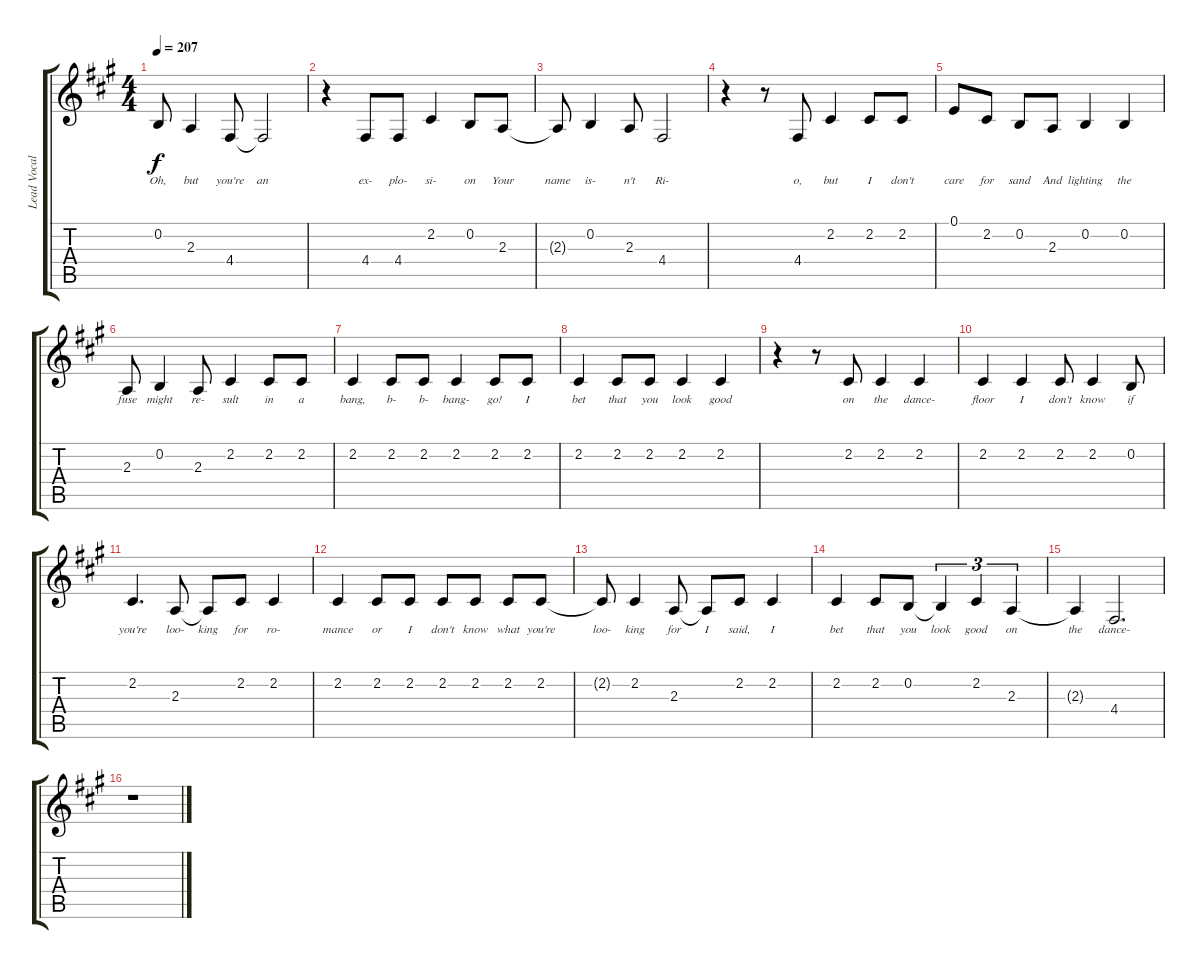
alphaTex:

\track ("Lead Vocals" "Lead Vocal") {instrument lead2sawtooth}
\staff {score tabs}
\tuning (E4 B3 G3 D3 A2 E2) {hide}
\ts (4 4)
\tempo 207
\clef g2
\ks a
0.2.8{lyrics (0 "Oh,") lyrics (1 "") lyrics (2 "") lyrics (3 "") lyrics (4 "") dy f} 2.3.4{lyrics (0 "but") lyrics (1 "") lyrics (2 "") lyrics (3 "") lyrics (4 "")} 4.4.8{lyrics (0 "you're") lyrics (1 "") lyrics (2 "") lyrics (3 "") lyrics (4 "")} 4.4{t}.2{lyrics (0 "an") lyrics (1 "") lyrics (2 "") lyrics (3 "") lyrics (4 "")} |
r.4 4.4.8{lyrics (0 "ex-") lyrics (1 "") lyrics (2 "") lyrics (3 "") lyrics (4 "")} 4.4.8{lyrics (0 "plo-") lyrics (1 "") lyrics (2 "") lyrics (3 "") lyrics (4 "")} 2.2.4{lyrics (0 "si-") lyrics (1 "") lyrics (2 "") lyrics (3 "") lyrics (4 "")} 0.2.8{lyrics (0 "on") lyrics (1 "") lyrics (2 "") lyrics (3 "") lyrics (4 "")} 2.3.8{lyrics (0 "Your") lyrics (1 "") lyrics (2 "") lyrics (3 "") lyrics (4 "")} |
2.3{t}.8{lyrics (0 "name") lyrics (1 "") lyrics (2 "") lyrics (3 "") lyrics (4 "")} 0.2.4{lyrics (0 "is-") lyrics (1 "") lyrics (2 "") lyrics (3 "") lyrics (4 "")} 2.3.8{lyrics (0 "n't") lyrics (1 "") lyrics (2 "") lyrics (3 "") lyrics (4 "")} 4.4.2{lyrics (0 "Ri-") lyrics (1 "") lyrics (2 "") lyrics (3 "") lyrics (4 "")} |
r.4 r.8 4.4.8{lyrics (0 "o,") lyrics (1 "") lyrics (2 "") lyrics (3 "") lyrics (4 "")} 2.2.4{lyrics (0 "but") lyrics (1 "") lyrics (2 "") lyrics (3 "") lyrics (4 "")} 2.2.8{lyrics (0 "I") lyrics (1 "") lyrics (2 "") lyrics (3 "") lyrics (4 "")} 2.2.8{lyrics (0 "don't") lyrics (1 "") lyrics (2 "") lyrics (3 "") lyrics (4 "")} |
0.1.8{lyrics (0 "care") lyrics (1 "") lyrics (2 "") lyrics (3 "") lyrics (4 "")} 2.2.8{lyrics (0 "for") lyrics (1 "") lyrics (2 "") lyrics (3 "") lyrics (4 "")} 0.2.8{lyrics (0 "sand") lyrics (1 "") lyrics (2 "") lyrics (3 "") lyrics (4 "")} 2.3.8{lyrics (0 "And") lyrics (1 "") lyrics (2 "") lyrics (3 "") lyrics (4 "")} 0.2.4{lyrics (0 "lighting") lyrics (1 "") lyrics (2 "") lyrics (3 "") lyrics (4 "")} 0.2.4{lyrics (0 "the") lyrics (1 "") lyrics (2 "") lyrics (3 "") lyrics (4 "")} |
2.3.8{lyrics (0 "fuse") lyrics (1 "") lyrics (2 "") lyrics (3 "") lyrics (4 "")} 0.2.4{lyrics (0 "might") lyrics (1 "") lyrics (2 "") lyrics (3 "") lyrics (4 "")} 2.3.8{lyrics (0 "re-") lyrics (1 "") lyrics (2 "") lyrics (3 "") lyrics (4 "")} 2.2.4{lyrics (0 "sult") lyrics (1 "") lyrics (2 "") lyrics (3 "") lyrics (4 "")} 2.2.8{lyrics (0 "in") lyrics (1 "") lyrics (2 "") lyrics (3 "") lyrics (4 "")} 2.2.8{lyrics (0 "a") lyrics (1 "") lyrics (2 "") lyrics (3 "") lyrics (4 "")} |
2.2.4{lyrics (0 "bang,") lyrics (1 "") lyrics (2 "") lyrics (3 "") lyrics (4 "")} 2.2.8{lyrics (0 "b-") lyrics (1 "") lyrics (2 "") lyrics (3 "") lyrics (4 "")} 2.2.8{lyrics (0 "b-") lyrics (1 "") lyrics (2 "") lyrics (3 "") lyrics (4 "")} 2.2.4{lyrics (0 "bang-") lyrics (1 "") lyrics (2 "") lyrics (3 "") lyrics (4 "")} 2.2.8{lyrics (0 "go!") lyrics (1 "") lyrics (2 "") lyrics (3 "") lyrics (4 "")} 2.2.8{lyrics (0 "I") lyrics (1 "") lyrics (2 "") lyrics (3 "") lyrics (4 "")} |
2.2.4{lyrics (0 "bet") lyrics (1 "") lyrics (2 "") lyrics (3 "") lyrics (4 "")} 2.2.8{lyrics (0 "that") lyrics (1 "") lyrics (2 "") lyrics (3 "") lyrics (4 "")} 2.2.8{lyrics (0 "you") lyrics (1 "") lyrics (2 "") lyrics (3 "") lyrics (4 "")} 2.2.4{lyrics (0 "look") lyrics (1 "") lyrics (2 "") lyrics (3 "") lyrics (4 "")} 2.2.4{lyrics (0 "good") lyrics (1 "") lyrics (2 "") lyrics (3 "") lyrics (4 "")} |
r.4 r.8 2.2.8{lyrics (0 "on") lyrics (1 "") lyrics (2 "") lyrics (3 "") lyrics (4 "")} 2.2.4{lyrics (0 "the") lyrics (1 "") lyrics (2 "") lyrics (3 "") lyrics (4 "")} 2.2.4{lyrics (0 "dance-") lyrics (1 "") lyrics (2 "") lyrics (3 "") lyrics (4 "")} |
2.2.4{lyrics (0 "floor") lyrics (1 "") lyrics (2 "") lyrics (3 "") lyrics (4 "")} 2.2.4{lyrics (0 "I") lyrics (1 "") lyrics (2 "") lyrics (3 "") lyrics (4 "")} 2.2.8{lyrics (0 "don't") lyrics (1 "") lyrics (2 "") lyrics (3 "") lyrics (4 "")} 2.2.4{lyrics (0 "know") lyrics (1 "") lyrics (2 "") lyrics (3 "") lyrics (4 "")} 0.2.8{lyrics (0 "if") lyrics (1 "") lyrics (2 "") lyrics (3 "") lyrics (4 "")} |
2.2.4{d lyrics (0 "you're") lyrics (1 "") lyrics (2 "") lyrics (3 "") lyrics (4 "")} 2.3.8{lyrics (0 "loo-") lyrics (1 "") lyrics (2 "") lyrics (3 "") lyrics (4 "")} 2.3{t}.8{lyrics (0 "king") lyrics (1 "") lyrics (2 "") lyrics (3 "") lyrics (4 "")} 2.2.8{lyrics (0 "for") lyrics (1 "") lyrics (2 "") lyrics (3 "") lyrics (4 "")} 2.2.4{lyrics (0 "ro-") lyrics (1 "") lyrics (2 "") lyrics (3 "") lyrics (4 "")} |
2.2.4{lyrics (0 "mance") lyrics (1 "") lyrics (2 "") lyrics (3 "") lyrics (4 "")} 2.2.8{lyrics (0 "or") lyrics (1 "") lyrics (2 "") lyrics (3 "") lyrics (4 "")} 2.2.8{lyrics (0 "I") lyrics (1 "") lyrics (2 "") lyrics (3 "") lyrics (4 "")} 2.2.8{lyrics (0 "don't") lyrics (1 "") lyrics (2 "") lyrics (3 "") lyrics (4 "")} 2.2.8{lyrics (0 "know") lyrics (1 "") lyrics (2 "") lyrics (3 "") lyrics (4 "")} 2.2.8{lyrics (0 "what") lyrics (1 "") lyrics (2 "") lyrics (3 "") lyrics (4 "")} 2.2.8{lyrics (0 "you're") lyrics (1 "") lyrics (2 "") lyrics (3 "") lyrics (4 "")} |
2.2{t}.8{lyrics (0 "loo-") lyrics (1 "") lyrics (2 "") lyrics (3 "") lyrics (4 "")} 2.2.4{lyrics (0 "king") lyrics (1 "") lyrics (2 "") lyrics (3 "") lyrics (4 "")} 2.3.8{lyrics (0 "for") lyrics (1 "") lyrics (2 "") lyrics (3 "") lyrics (4 "")} 2.3{t}.8{lyrics (0 "I") lyrics (1 "") lyrics (2 "") lyrics (3 "") lyrics (4 "")} 2.2.8{lyrics (0 "said,") lyrics (1 "") lyrics (2 "") lyrics (3 "") lyrics (4 "")} 2.2.4{lyrics (0 "I") lyrics (1 "") lyrics (2 "") lyrics (3 "") lyrics (4 "")} |
2.2.4{lyrics (0 "bet") lyrics (1 "") lyrics (2 "") lyrics (3 "") lyrics (4 "")} 2.2.8{lyrics (0 "that") lyrics (1 "") lyrics (2 "") lyrics (3 "") lyrics (4 "")} 0.2.8{lyrics (0 "you") lyrics (1 "") lyrics (2 "") lyrics (3 "") lyrics (4 "")} 0.2{t}.4{tu (3 2) lyrics (0 "look") lyrics (1 "") lyrics (2 "") lyrics (3 "") lyrics (4 "")} 2.2.4{tu (3 2) lyrics (0 "good") lyrics (1 "") lyrics (2 "") lyrics (3 "") lyrics (4 "")} 2.3.4{tu (3 2) lyrics (0 "on") lyrics (1 "") lyrics (2 "") lyrics (3 "") lyrics (4 "")} |
2.3{t}.4{lyrics (0 "the") lyrics (1 "") lyrics (2 "") lyrics (3 "") lyrics (4 "")} 4.4.2{d lyrics (0 "dance-") lyrics (1 "") lyrics (2 "") lyrics (3 "") lyrics (4 "")} |
r.1
